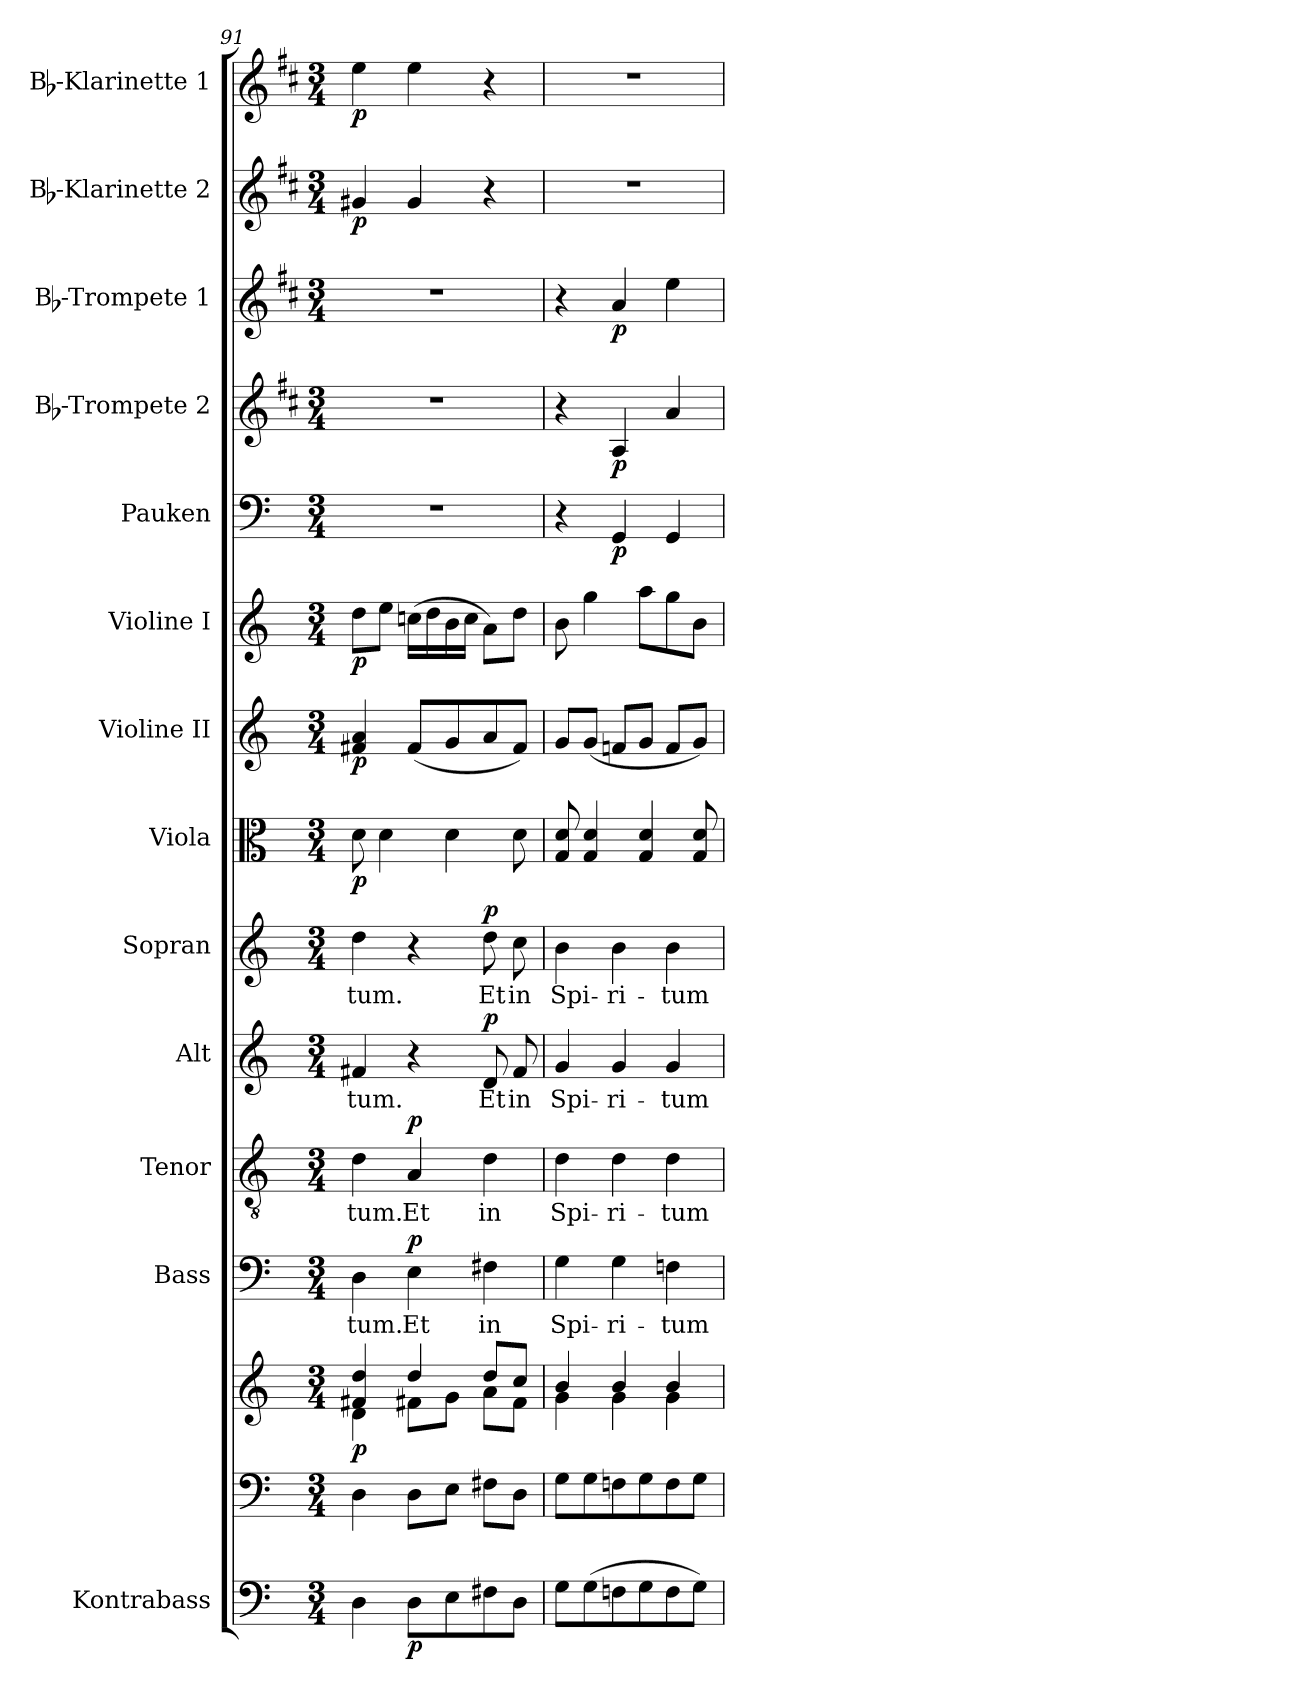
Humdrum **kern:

**kern	**dynam	**kern	**kern	**dynam	**kern	**text	**dynam	**kern	**text	**dynam	**kern	**text	**dynam	**kern	**text	**dynam	**kern	**dynam	**kern	**dynam	**kern	**dynam	**kern	**dynam	**kern	**dynam	**kern	**dynam	**kern	**dynam	**kern	**dynam
*part14	*part14	*part13	*part13	*part13	*part12	*part12	*part12	*part11	*part11	*part11	*part10	*part10	*part10	*part9	*part9	*part9	*part8	*part8	*part7	*part7	*part6	*part6	*part5	*part5	*part4	*part4	*part3	*part3	*part2	*part2	*part1	*part1
*staff15	*staff15	*staff14	*staff13	*staff13/14	*staff12	*staff12	*staff12	*staff11	*staff11	*staff11	*staff10	*staff10	*staff10	*staff9	*staff9	*staff9	*staff8	*staff8	*staff7	*staff7	*staff6	*staff6	*staff5	*staff5	*staff4	*staff4	*staff3	*staff3	*staff2	*staff2	*staff1	*staff1
*I"Kontrabass	*	*	*	*	*I"Bass	*	*	*I"Tenor	*	*	*I"Alt	*	*	*I"Sopran	*	*	*I"Viola	*	*I"Violine II	*	*I"Violine I	*	*I"Pauken	*	*I"Bb-Trompete 2	*	*I"Bb-Trompete 1	*	*I"Bb-Klarinette 2	*	*I"Bb-Klarinette 1	*
*I'Kb.	*	*	*	*	*I'B.	*	*	*I'T.	*	*	*I'A.	*	*	*I'S.	*	*	*I'Vla.	*	*I'Vl. II	*	*I'Vl. I	*	*I'Pk.	*	*I'Bb Trp. 2	*	*I'Bb Trp. 1	*	*I'Bb Kl. 2	*	*I'Bb Kl. 1	*
*clefF4	*	*clefF4	*clefG2	*	*clefF4	*	*	*clefGv2	*	*	*clefG2	*	*	*clefG2	*	*	*clefC3	*	*clefG2	*	*clefG2	*	*clefF4	*	*clefG2	*	*clefG2	*	*clefG2	*	*clefG2	*
*ITrd7c12	*	*	*	*	*	*	*	*	*	*	*	*	*	*	*	*	*	*	*	*	*	*	*	*	*ITrd1c2	*	*ITrd1c2	*	*ITrd1c2	*	*ITrd1c2	*
*k[]	*	*k[]	*k[]	*	*k[]	*	*	*k[]	*	*	*k[]	*	*	*k[]	*	*	*k[]	*	*k[]	*	*k[]	*	*k[]	*	*k[]	*	*k[]	*	*k[]	*	*k[]	*
*C:	*	*C:	*C:	*	*C:	*	*	*C:	*	*	*C:	*	*	*C:	*	*	*C:	*	*C:	*	*C:	*	*C:	*	*C:	*	*C:	*	*C:	*	*C:	*
*M3/4	*	*M3/4	*M3/4	*	*M3/4	*	*	*M3/4	*	*	*M3/4	*	*	*M3/4	*	*	*M3/4	*	*M3/4	*	*M3/4	*	*M3/4	*	*M3/4	*	*M3/4	*	*M3/4	*	*M3/4	*
=91	=91	=91	=91	=91	=91	=91	=91	=91	=91	=91	=91	=91	=91	=91	=91	=91	=91	=91	=91	=91	=91	=91	=91	=91	=91	=91	=91	=91	=91	=91	=91	=91
*	*	*	*^	*	*	*	*	*	*	*	*	*	*	*	*	*	*	*	*	*	*	*	*	*	*	*	*	*	*	*	*	*
!	!	!	!	!	!LO:DY:b	!	!LO:LY:b	!	!	!LO:LY:b	!	!	!LO:LY:b	!	!	!LO:LY:b	!	!	!LO:DY:b	!	!LO:DY:b	!	!LO:DY:b	!	!	!	!	!	!	!	!LO:DY:b	!	!LO:DY:b
4DD\	.	4D\	4f#X/ 4dd/	4d\	p	4D\	-tum.	.	4d\	-tum.	.	4f#X/	-tum.	.	4dd\	-tum.	.	8d\	p	4f#X/ 4a/	p	8dd\L	p	2.r	.	2.r	.	2.r	.	4f#X/	p	4dd\	p
.	.	.	.	.	.	.	.	.	.	.	.	.	.	.	.	.	.	4d\	.	.	.	8ee\J	.	.	.	.	.	.	.	.	.	.	.
!	!LO:DY:b	!	!	!	!	!	!LO:LY:b	!LO:DY:a	!	!LO:LY:b	!LO:DY:a	!	!	!	!	!	!	!	!	!	!	!	!	!	!	!	!	!	!	!	!	!	!
8DD\L	p	8D\L	4dd/	8f#X\L	.	4E\	Et	p	4A/	Et	p	4r	.	.	4r	.	.	.	.	(<8f#/L	.	(>16ccn\LL	.	.	.	.	.	.	.	4f#/	.	4dd\	.
.	.	.	.	.	.	.	.	.	.	.	.	.	.	.	.	.	.	.	.	.	.	16dd\	.	.	.	.	.	.	.	.	.	.	.
8EE\	.	8E\J	.	8g\J	.	.	.	.	.	.	.	.	.	.	.	.	.	4d\	.	8g/	.	16b\	.	.	.	.	.	.	.	.	.	.	.
.	.	.	.	.	.	.	.	.	.	.	.	.	.	.	.	.	.	.	.	.	.	16cc\JJ	.	.	.	.	.	.	.	.	.	.	.
!	!	!	!	!	!	!	!LO:LY:b	!	!	!LO:LY:b	!	!	!LO:LY:b	!LO:DY:a	!	!LO:LY:b	!LO:DY:a	!	!	!	!	!	!	!	!	!	!	!	!	!	!	!	!
8FF#X\	.	8F#X\L	8dd/L	8a\L	.	4F#X\	in	.	4d\	in	.	8d/	Et	p	8dd\	Et	p	.	.	8a/	.	8a\L)	.	.	.	.	.	.	.	4r	.	4r	.
!	!	!	!	!	!	!	!	!	!	!	!	!	!LO:LY:b	!	!	!LO:LY:b	!	!	!	!	!	!	!	!	!	!	!	!	!	!	!	!	!
8DD\J	.	8D\J	8cc/J	8f#\J	.	.	.	.	.	.	.	8f#/	in	.	8cc\	in	.	8d\	.	8f#/J)	.	8dd\J	.	.	.	.	.	.	.	.	.	.	.
=92	=92	=92	=92	=92	=92	=92	=92	=92	=92	=92	=92	=92	=92	=92	=92	=92	=92	=92	=92	=92	=92	=92	=92	=92	=92	=92	=92	=92	=92	=92	=92	=92	=92
!	!	!	!	!	!	!	!LO:LY:b	!	!	!LO:LY:b	!	!	!LO:LY:b	!	!	!LO:LY:b	!	!	!	!	!	!	!	!	!	!	!	!	!	!	!	!	!
8GG\L	.	8G\L	4b/	4g\	.	4G\	Spi-	.	4d\	Spi-	.	4g/	Spi-	.	4b\	Spi-	.	8G/ 8d/	.	8g/L	.	8b\	.	4r	.	4r	.	4r	.	2.r	.	2.r	.
(>8GG\	.	8G\	.	.	.	.	.	.	.	.	.	.	.	.	.	.	.	4G/ 4d/	.	(<8g/J	.	4gg\	.	.	.	.	.	.	.	.	.	.	.
!	!	!	!	!	!	!	!LO:LY:b	!	!	!LO:LY:b	!	!	!LO:LY:b	!	!	!LO:LY:b	!	!	!	!	!	!	!	!	!LO:DY:b	!	!LO:DY:b	!	!LO:DY:b	!	!	!	!
8FFn\	.	8Fn\	4b/	4g\	.	4G\	-ri-	.	4d\	-ri-	.	4g/	-ri-	.	4b\	-ri-	.	.	.	8fn/L	.	.	.	4GG/	p	4G/	p	4g/	p	.	.	.	.
8GG\	.	8G\	.	.	.	.	.	.	.	.	.	.	.	.	.	.	.	4G/ 4d/	.	8g/J	.	8aa\L	.	.	.	.	.	.	.	.	.	.	.
!	!	!	!	!	!	!	!LO:LY:b	!	!	!LO:LY:b	!	!	!LO:LY:b	!	!	!LO:LY:b	!	!	!	!	!	!	!	!	!	!	!	!	!	!	!	!	!
8FF\	.	8F\	4b/	4g\	.	4Fn\	-tum	.	4d\	-tum	.	4g/	-tum	.	4b\	-tum	.	.	.	8f/L	.	8gg\	.	4GG/	.	4g/	.	4dd\	.	.	.	.	.
8GG\J)	.	8G\J	.	.	.	.	.	.	.	.	.	.	.	.	.	.	.	8G/ 8d/	.	8g/J)	.	8b\J	.	.	.	.	.	.	.	.	.	.	.
*	*	*	*v	*v	*	*	*	*	*	*	*	*	*	*	*	*	*	*	*	*	*	*	*	*	*	*	*	*	*	*	*	*	*
=	=	=	=	=	=	=	=	=	=	=	=	=	=	=	=	=	=	=	=	=	=	=	=	=	=	=	=	=	=	=	=	=
*-	*-	*-	*-	*-	*-	*-	*-	*-	*-	*-	*-	*-	*-	*-	*-	*-	*-	*-	*-	*-	*-	*-	*-	*-	*-	*-	*-	*-	*-	*-	*-	*-
